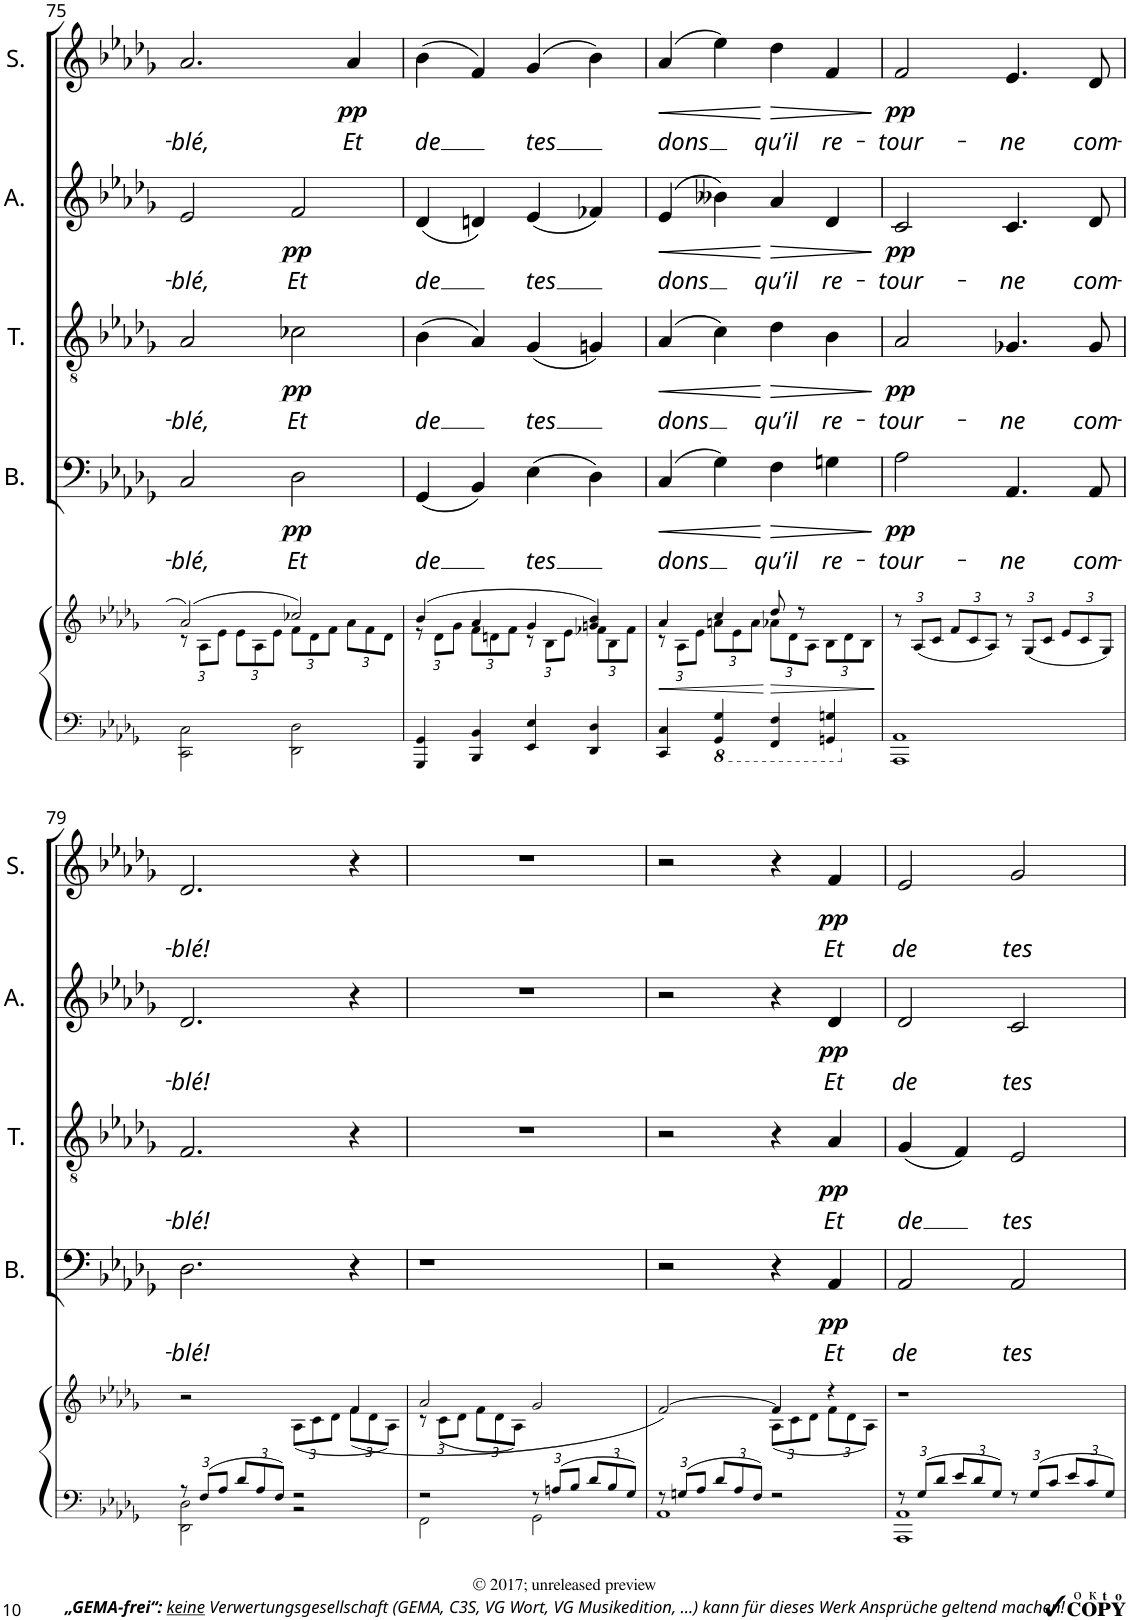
**kern	**kern	**dynam	**kern	**text	**dynam	**kern	**text	**dynam	**kern	**text	**dynam	**kern	**text	**dynam
*part5	*part5	*part5	*part4	*part4	*part4	*part3	*part3	*part3	*part2	*part2	*part2	*part1	*part1	*part1
*staff6	*staff5	*staff5/6	*staff4	*staff4	*staff4	*staff3	*staff3	*staff3	*staff2	*staff2	*staff2	*staff1	*staff1	*staff1
*I"Orgue ou Piano	*	*	*I"Bass	*	*	*I"Tenor	*	*	*I"Contralto	*	*	*I"Soprano	*	*
*	*	*	*I'B.	*	*	*I'T.	*	*	*	*	*	*I'S.	*	*
!!LO:PB:g=z
*clefF4	*clefG2	*	*clefF4	*	*	*clefGv2	*	*	*clefG2	*	*	*clefG2	*	*
*k[b-e-a-d-g-]	*k[b-e-a-d-g-]	*	*k[b-e-a-d-g-]	*	*	*k[b-e-a-d-g-]	*	*	*k[b-e-a-d-g-]	*	*	*k[b-e-a-d-g-]	*	*
*M4/4	*M4/4	*	*M4/4	*	*	*M4/4	*	*	*M4/4	*	*	*M4/4	*	*
*met(c)	*met(c)	*	*met(c)	*	*	*met(c)	*	*	*met(c)	*	*	*met(c)	*	*
=75	=75	=75	=75	=75	=75	=75	=75	=75	=75	=75	=75	=75	=75	=75
*^	*^	*	*	*	*	*	*	*	*	*	*	*	*	*
*	*	*	*Xbrackettup	*	*	*	*	*	*	*	*	*	*	*	*	*
!	!	!	!	!	!	!LO:LY:b	!	!	!LO:LY:b	!	!	!LO:LY:b	!	!	!LO:LY:b	!
2CC\ 2C\	1ryy	(2a-/	12r	.	2C/	-blé,	.	2A-/	-blé,	.	2e-/	-blé,	.	2.a-/	-blé,	.
.	.	.	12A-\L	.	.	.	.	.	.	.	.	.	.	.	.	.
.	.	.	12e-\J	.	.	.	.	.	.	.	.	.	.	.	.	.
.	.	.	12e-\L	.	.	.	.	.	.	.	.	.	.	.	.	.
.	.	.	12A-\	.	.	.	.	.	.	.	.	.	.	.	.	.
.	.	.	12e-\J	.	.	.	.	.	.	.	.	.	.	.	.	.
!	!	!	!	!	!	!LO:LY:b	!LO:DY:b	!	!LO:LY:b	!LO:DY:b	!	!LO:LY:b	!LO:DY:b	!	!	!
2DD-\ 2D-\	.	2cc-X/)	12f\L	.	2D-\	Et	pp	2c-X\	Et	pp	2f/	Et	pp	.	.	.
.	.	.	12d-\	.	.	.	.	.	.	.	.	.	.	.	.	.
.	.	.	12f\J	.	.	.	.	.	.	.	.	.	.	.	.	.
!	!	!	!	!	!	!	!	!	!	!	!	!	!	!	!LO:LY:b	!LO:DY:b
.	.	.	12a-\L	.	.	.	.	.	.	.	.	.	.	4a-/	Et	pp
.	.	.	12f\	.	.	.	.	.	.	.	.	.	.	.	.	.
.	.	.	12d-\J	.	.	.	.	.	.	.	.	.	.	.	.	.
=76	=76	=76	=76	=76	=76	=76	=76	=76	=76	=76	=76	=76	=76	=76	=76	=76
!	!	!	!	!	!	!LO:LY:b	!	!	!LO:LY:b	!	!	!LO:LY:b	!	!	!LO:LY:b	!
4GGG-/ 4GG-/	1ryy	(4b-/	12r	.	(4GG-/	de	.	(4B-\	de	.	(4d-/	de	.	(4b-\	de	.
.	.	.	12d-\L	.	.	.	.	.	.	.	.	.	.	.	.	.
.	.	.	12g-\J	.	.	.	.	.	.	.	.	.	.	.	.	.
4BBB-/ 4BB-/	.	4a-/	12f\L	.	4BB-/)	.	.	4A-/)	.	.	4dn/)	.	.	4f/)	.	.
.	.	.	12dn\	.	.	.	.	.	.	.	.	.	.	.	.	.
.	.	.	12f\J	.	.	.	.	.	.	.	.	.	.	.	.	.
!	!	!	!	!	!	!LO:LY:b	!	!	!LO:LY:b	!	!	!LO:LY:b	!	!	!LO:LY:b	!
4EE-/ 4E-/	.	4g-/	12r	.	(4E-\	tes	.	(4G-/	tes	.	(4e-/	tes	.	(4g-/	tes	.
.	.	.	12B-\L	.	.	.	.	.	.	.	.	.	.	.	.	.
.	.	.	12e-\J	.	.	.	.	.	.	.	.	.	.	.	.	.
4DD-/ 4D-/	.	4gn/ 4b-/)	12f-X\L	.	4D-\)	.	.	4Gn/)	.	.	4f-X/)	.	.	4b-\)	.	.
.	.	.	12B-\	.	.	.	.	.	.	.	.	.	.	.	.	.
.	.	.	12f-X\J	.	.	.	.	.	.	.	.	.	.	.	.	.
=77	=77	=77	=77	=77	=77	=77	=77	=77	=77	=77	=77	=77	=77	=77	=77	=77
!	!	!	!	!LO:HP:b	!	!LO:LY:b	!LO:HP:b	!	!LO:LY:b	!LO:HP:b	!	!LO:LY:b	!LO:HP:b	!	!LO:LY:b	!LO:HP:b
4CC/ 4C/	1ryy	4a-/	12r	<	(4C/	dons	<	(4A-/	dons	<	(4e-/	dons	<	(4a-/	dons	<
.	.	.	12A-\L	.	.	.	.	.	.	.	.	.	.	.	.	.
.	.	.	12e-\J	.	.	.	.	.	.	.	.	.	.	.	.	.
*8ba	*	*	*	*	*	*	*	*	*	*	*	*	*	*	*	*
4GGG-/ 4GG-/	.	4cc/	12an\L	.	4G-\)	.	.	4c\)	.	.	4b--X\)	.	.	4ee-\)	.	.
.	.	.	12e-\	.	.	.	.	.	.	.	.	.	.	.	.	.
.	.	.	12an\J	.	.	.	.	.	.	.	.	.	.	.	.	.
!	!	!	!	!	!	!LO:LY:b	!LO:HP:n=1:b	!	!LO:LY:b	!LO:HP:n=1:b	!	!LO:LY:b	!LO:HP:n=1:b	!	!LO:LY:b	!LO:HP:n=1:b
4FFF/ 4FF/	.	8dd-/	12a-X\L	.	4F\	qu’il	[ >	4d-\	qu’il	[ >	4a-/	qu’il	[ >	4dd-\	qu’il	[ >
.	.	.	12d-\	.	.	.	.	.	.	.	.	.	.	.	.	.
.	.	8r	.	.	.	.	.	.	.	.	.	.	.	.	.	.
.	.	.	12A-\J	.	.	.	.	.	.	.	.	.	.	.	.	.
!	!	!	!	!	!	!LO:LY:b	!	!	!LO:LY:b	!	!	!LO:LY:b	!	!	!LO:LY:b	!
4GGGn/ 4GGn/	.	4ryy	12B-\L	.	4Gn\	re-	.	4B-\	re-	.	4d-/	re-	.	4f/	re-	.
.	.	.	12d-\	.	.	.	.	.	.	.	.	.	.	.	.	.
.	.	.	12B-\J	.	.	.	.	.	.	.	.	.	.	.	.	.
*v	*v	*	*	*	*	*	*	*	*	*	*	*	*	*	*	*
*	*v	*v	*	*	*	*	*	*	*	*	*	*	*	*	*
.	.	[	.	.	]	.	.	]	.	.	]	.	.	]
=78	=78	=78	=78	=78	=78	=78	=78	=78	=78	=78	=78	=78	=78	=78
*X8ba	*	*	*	*	*	*	*	*	*	*	*	*	*	*
*^	*	*	*	*	*	*	*	*	*	*	*	*	*	*
!	!	!	!	!	!LO:LY:b	!LO:DY:b	!	!LO:LY:b	!LO:DY:b	!	!LO:LY:b	!LO:DY:b	!	!LO:LY:b	!LO:DY:b
1AAA- 1AA-	1ryy	12r	.	2A-\	-tour-	pp	2A-/	-tour-	pp	2c/	-tour-	pp	2f/	-tour-	pp
.	.	(12A-/L	.	.	.	.	.	.	.	.	.	.	.	.	.
.	.	12c/J	.	.	.	.	.	.	.	.	.	.	.	.	.
.	.	12f/L	.	.	.	.	.	.	.	.	.	.	.	.	.
.	.	12c/	.	.	.	.	.	.	.	.	.	.	.	.	.
.	.	12A-/J)	.	.	.	.	.	.	.	.	.	.	.	.	.
!	!	!	!	!	!LO:LY:b	!	!	!LO:LY:b	!	!	!LO:LY:b	!	!	!LO:LY:b	!
.	.	12r	.	4.AA-/	-ne	.	4.G-X/	-ne	.	4.c/	-ne	.	4.e-/	-ne	.
.	.	(12G-/L	.	.	.	.	.	.	.	.	.	.	.	.	.
.	.	12c/J	.	.	.	.	.	.	.	.	.	.	.	.	.
.	.	12e-/L	.	.	.	.	.	.	.	.	.	.	.	.	.
.	.	12c/	.	.	.	.	.	.	.	.	.	.	.	.	.
!	!	!	!	!	!LO:LY:b	!	!	!LO:LY:b	!	!	!LO:LY:b	!	!	!LO:LY:b	!
.	.	.	.	8AA-/	com-	.	8G-/	com-	.	8d-/	com-	.	8d-/	com-	.
.	.	12G-/J)	.	.	.	.	.	.	.	.	.	.	.	.	.
!!LO:LB:g=z
=79	=79	=79	=79	=79	=79	=79	=79	=79	=79	=79	=79	=79	=79	=79	=79
*Xbrackettup	*	*	*	*	*	*	*	*	*	*	*	*	*	*	*
*	*	*^	*	*	*	*	*	*	*	*	*	*	*	*	*
!	!	!	!	!	!	!LO:LY:b	!	!	!LO:LY:b	!	!	!LO:LY:b	!	!	!LO:LY:b	!
12r	2DD-\ 2D-\	2r	2ryy	.	2.D-\	-blé!	.	2.F/	-blé!	.	2.d-/	-blé!	.	2.d-/	-blé!	.
12F/L	.	.	.	.	.	.	.	.	.	.	.	.	.	.	.	.
12A-/J	.	.	.	.	.	.	.	.	.	.	.	.	.	.	.	.
12d-/L	.	.	.	.	.	.	.	.	.	.	.	.	.	.	.	.
12A-/	.	.	.	.	.	.	.	.	.	.	.	.	.	.	.	.
12F/J	.	.	.	.	.	.	.	.	.	.	.	.	.	.	.	.
2r	2r	4ryy	(12A-\L	.	.	.	.	.	.	.	.	.	.	.	.	.
.	.	.	12c\	.	.	.	.	.	.	.	.	.	.	.	.	.
.	.	.	12d-\J	.	.	.	.	.	.	.	.	.	.	.	.	.
.	.	4f/	(12f\L	.	4r	.	.	4r	.	.	4r	.	.	4r	.	.
.	.	.	12d-\	.	.	.	.	.	.	.	.	.	.	.	.	.
.	.	.	12A-\J)	.	.	.	.	.	.	.	.	.	.	.	.	.
=80	=80	=80	=80	=80	=80	=80	=80	=80	=80	=80	=80	=80	=80	=80	=80	=80
2r	2FF\	2a-/	12r	.	1r	.	.	1r	.	.	1r	.	.	1r	.	.
.	.	.	(12c\L	.	.	.	.	.	.	.	.	.	.	.	.	.
.	.	.	12d-\J	.	.	.	.	.	.	.	.	.	.	.	.	.
.	.	.	12f\L	.	.	.	.	.	.	.	.	.	.	.	.	.
.	.	.	12d-\	.	.	.	.	.	.	.	.	.	.	.	.	.
.	.	.	12A-\J)	.	.	.	.	.	.	.	.	.	.	.	.	.
12r	2GG-\	2g-/	2ryy	.	.	.	.	.	.	.	.	.	.	.	.	.
12An/L	.	.	.	.	.	.	.	.	.	.	.	.	.	.	.	.
12B-/J	.	.	.	.	.	.	.	.	.	.	.	.	.	.	.	.
12d-/L	.	.	.	.	.	.	.	.	.	.	.	.	.	.	.	.
12B-/	.	.	.	.	.	.	.	.	.	.	.	.	.	.	.	.
12G-/J	.	.	.	.	.	.	.	.	.	.	.	.	.	.	.	.
=81	=81	=81	=81	=81	=81	=81	=81	=81	=81	=81	=81	=81	=81	=81	=81	=81
12r	1AA-	[2f/)	2ryy	.	2r	.	.	2r	.	.	2r	.	.	2r	.	.
12Gn/L	.	.	.	.	.	.	.	.	.	.	.	.	.	.	.	.
12A-/J	.	.	.	.	.	.	.	.	.	.	.	.	.	.	.	.
12d-/L	.	.	.	.	.	.	.	.	.	.	.	.	.	.	.	.
12A-/	.	.	.	.	.	.	.	.	.	.	.	.	.	.	.	.
12F/J	.	.	.	.	.	.	.	.	.	.	.	.	.	.	.	.
2r	.	4f/]	(12A-\L	.	4r	.	.	4r	.	.	4r	.	.	4r	.	.
.	.	.	12c\	.	.	.	.	.	.	.	.	.	.	.	.	.
.	.	.	12d-\J	.	.	.	.	.	.	.	.	.	.	.	.	.
!	!	!	!	!	!	!LO:LY:b	!LO:DY:b	!	!LO:LY:b	!LO:DY:b	!	!LO:LY:b	!LO:DY:b	!	!LO:LY:b	!LO:DY:b
.	.	4r	12f\L	.	4AA-/	Et	pp	4A-/	Et	pp	4d-/	Et	pp	4f/	Et	pp
.	.	.	12d-\	.	.	.	.	.	.	.	.	.	.	.	.	.
.	.	.	12A-\J)	.	.	.	.	.	.	.	.	.	.	.	.	.
=82	=82	=82	=82	=82	=82	=82	=82	=82	=82	=82	=82	=82	=82	=82	=82	=82
!	!	!	!	!	!	!LO:LY:b	!	!	!LO:LY:b	!	!	!LO:LY:b	!	!	!LO:LY:b	!
*	*	*v	*v	*	*	*	*	*	*	*	*	*	*	*	*	*
12r	1AAA- 1AA-	1r	.	2AA-/	de	.	(4G-/	de	.	2d-/	de	.	2e-/	de	.
12G-/L	.	.	.	.	.	.	.	.	.	.	.	.	.	.	.
12d-/J	.	.	.	.	.	.	.	.	.	.	.	.	.	.	.
12e-/L	.	.	.	.	.	.	4F/)	.	.	.	.	.	.	.	.
12d-/	.	.	.	.	.	.	.	.	.	.	.	.	.	.	.
12G-/J	.	.	.	.	.	.	.	.	.	.	.	.	.	.	.
!	!	!	!	!	!LO:LY:b	!	!	!LO:LY:b	!	!	!LO:LY:b	!	!	!LO:LY:b	!
12r	.	.	.	2AA-/	tes	.	2E-/	tes	.	2c/	tes	.	2g-/	tes	.
12G-/L	.	.	.	.	.	.	.	.	.	.	.	.	.	.	.
12c/J	.	.	.	.	.	.	.	.	.	.	.	.	.	.	.
12e-/L	.	.	.	.	.	.	.	.	.	.	.	.	.	.	.
12c/	.	.	.	.	.	.	.	.	.	.	.	.	.	.	.
12G-/J	.	.	.	.	.	.	.	.	.	.	.	.	.	.	.
*v	*v	*	*	*	*	*	*	*	*	*	*	*	*	*	*
=	=	=	=	=	=	=	=	=	=	=	=	=	=	=
*-	*-	*-	*-	*-	*-	*-	*-	*-	*-	*-	*-	*-	*-	*-
